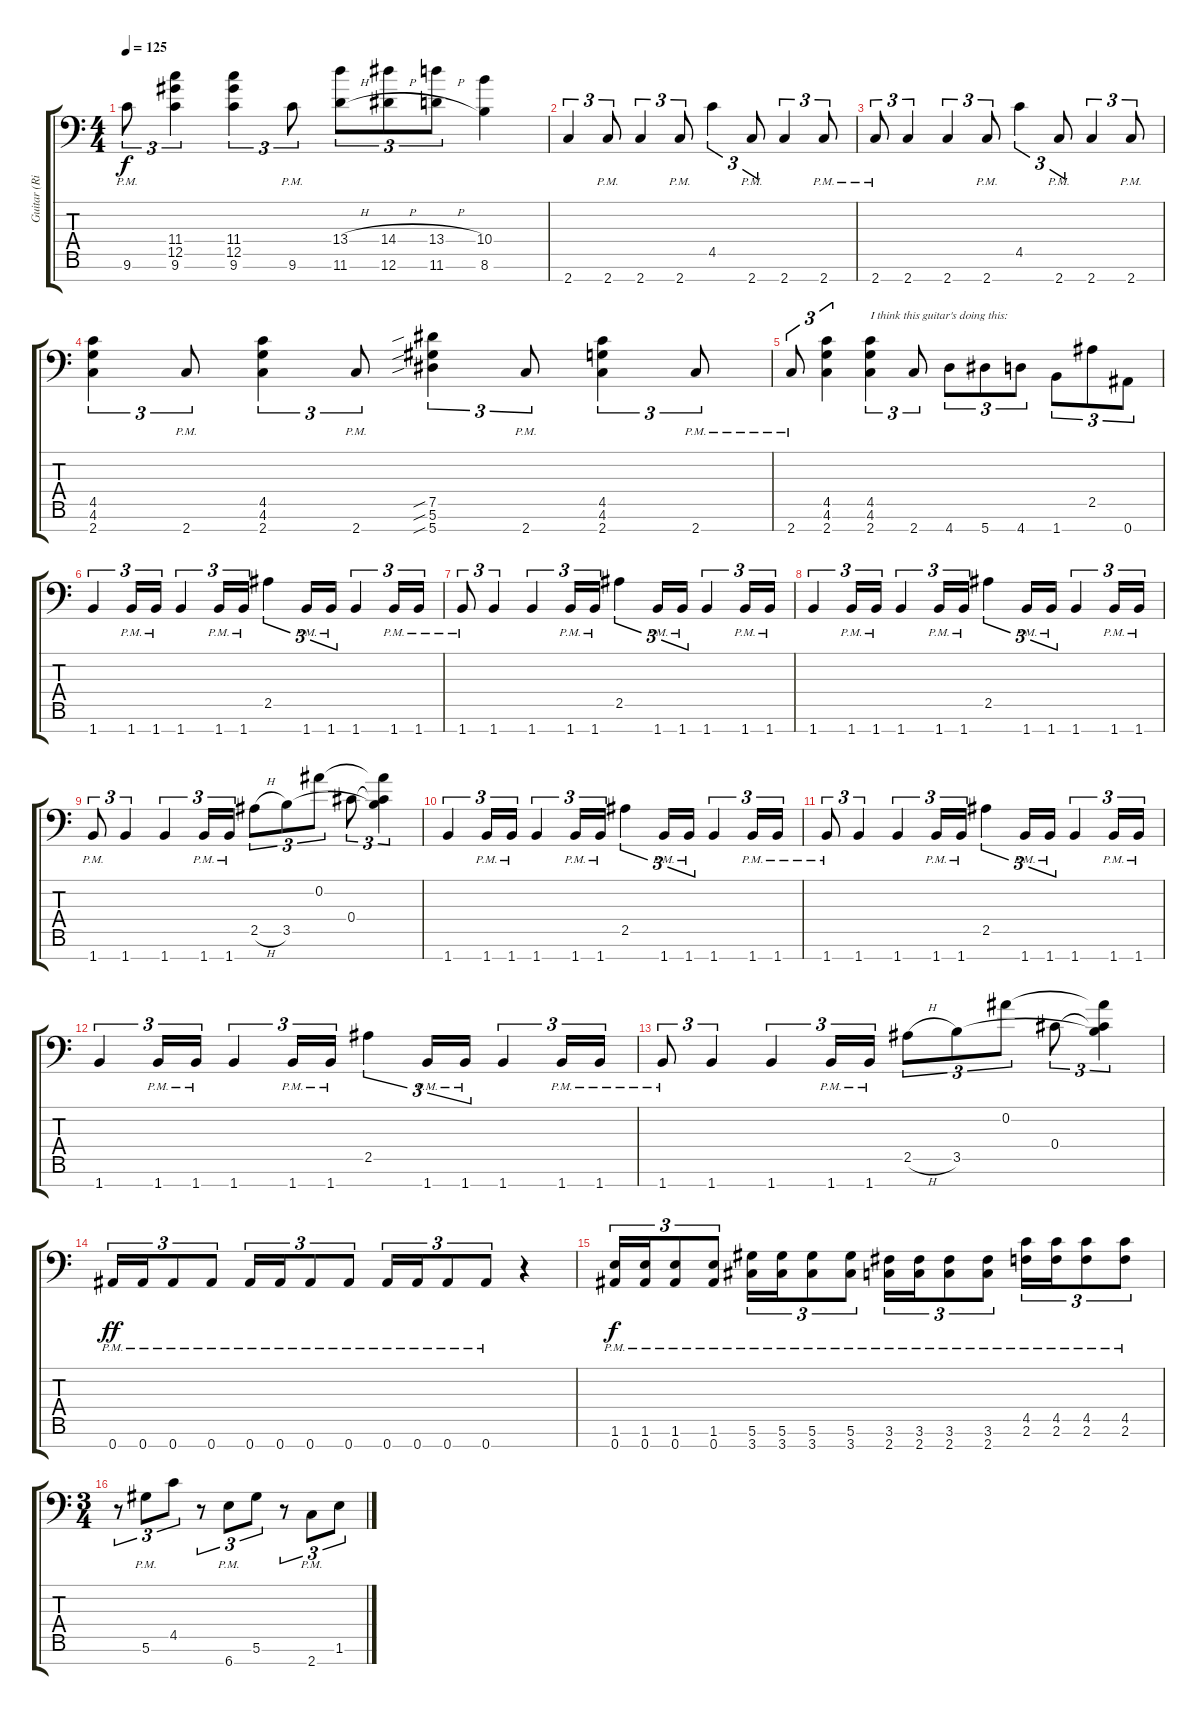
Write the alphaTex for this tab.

\track ("Guitar (Right)" "Guitar (Ri") {instrument distortionguitar}
\staff {score tabs}
\tuning (Eb4 Bb3 Gb3 Db3 Ab2 Eb2 Bb1) {hide}
\ts (4 4)
\tempo 125
\clef f4
\ks c
9.6{pm}.8{tu (3 2) dy f} (11.4 12.5 9.6).4{tu (3 2)} (11.4 12.5 9.6).4{tu (3 2)} 9.6{pm}.8{tu (3 2)} (13.4{h} 11.6{h}).8{tu (3 2)} (14.4{h} 12.6{h}).8{tu (3 2)} (13.4{h} 11.6{h}).8{tu (3 2)} (10.4 8.6).4 |
2.7.4{tu (3 2)} 2.7{pm}.8{tu (3 2)} 2.7.4{tu (3 2)} 2.7{pm}.8{tu (3 2)} 4.5.4{tu (3 2)} 2.7{pm}.8{tu (3 2)} 2.7.4{tu (3 2)} 2.7{pm}.8{tu (3 2)} |
2.7{pm}.8{tu (3 2)} 2.7.4{tu (3 2)} 2.7.4{tu (3 2)} 2.7{pm}.8{tu (3 2)} 4.5.4{tu (3 2)} 2.7{pm}.8{tu (3 2)} 2.7.4{tu (3 2)} 2.7{pm}.8{tu (3 2)} |
(4.5 4.6 2.7).4{tu (3 2)} 2.7{pm}.8{tu (3 2)} (4.5 4.6 2.7).4{tu (3 2)} 2.7{pm}.8{tu (3 2)} (7.5{sib} 5.6{sib} 5.7{sib}).4{tu (3 2)} 2.7{pm}.8{tu (3 2)} (4.5 4.6 2.7).4{tu (3 2)} 2.7{pm}.8{tu (3 2)} |
2.7{pm}.8{tu (3 2)} (4.5 4.6 2.7).4{tu (3 2)} (4.5 4.6 2.7).4{tu (3 2) txt "I think this guitar's doing this:"} 2.7.8{tu (3 2)} 4.7.8{tu (3 2)} 5.7.8{tu (3 2)} 4.7.8{tu (3 2)} 1.7.8{tu (3 2)} 2.5.8{tu (3 2)} 0.7.8{tu (3 2)} |
1.7.4{tu (3 2)} 1.7{pm}.16{tu (3 2)} 1.7{pm}.16{tu (3 2)} 1.7.4{tu (3 2)} 1.7{pm}.16{tu (3 2)} 1.7{pm}.16{tu (3 2)} 2.5.4{tu (3 2)} 1.7{pm}.16{tu (3 2)} 1.7{pm}.16{tu (3 2)} 1.7.4{tu (3 2)} 1.7{pm}.16{tu (3 2)} 1.7{pm}.16{tu (3 2)} |
1.7{pm}.8{tu (3 2)} 1.7.4{tu (3 2)} 1.7.4{tu (3 2)} 1.7{pm}.16{tu (3 2)} 1.7{pm}.16{tu (3 2)} 2.5.4{tu (3 2)} 1.7{pm}.16{tu (3 2)} 1.7{pm}.16{tu (3 2)} 1.7.4{tu (3 2)} 1.7{pm}.16{tu (3 2)} 1.7{pm}.16{tu (3 2)} |
1.7.4{tu (3 2)} 1.7{pm}.16{tu (3 2)} 1.7{pm}.16{tu (3 2)} 1.7.4{tu (3 2)} 1.7{pm}.16{tu (3 2)} 1.7{pm}.16{tu (3 2)} 2.5.4{tu (3 2)} 1.7{pm}.16{tu (3 2)} 1.7{pm}.16{tu (3 2)} 1.7.4{tu (3 2)} 1.7{pm}.16{tu (3 2)} 1.7{pm}.16{tu (3 2)} |
1.7{pm}.8{tu (3 2)} 1.7.4{tu (3 2)} 1.7.4{tu (3 2)} 1.7{pm}.16{tu (3 2)} 1.7{pm}.16{tu (3 2)} 2.5{h}.8{tu (3 2)} 3.5.8{tu (3 2)} 0.2.8{tu (3 2)} 0.4.8{tu (3 2)} (0.2{t} 0.4{t} 3.5{t}).4{tu (3 2)} |
1.7.4{tu (3 2)} 1.7{pm}.16{tu (3 2)} 1.7{pm}.16{tu (3 2)} 1.7.4{tu (3 2)} 1.7{pm}.16{tu (3 2)} 1.7{pm}.16{tu (3 2)} 2.5.4{tu (3 2)} 1.7{pm}.16{tu (3 2)} 1.7{pm}.16{tu (3 2)} 1.7.4{tu (3 2)} 1.7{pm}.16{tu (3 2)} 1.7{pm}.16{tu (3 2)} |
1.7{pm}.8{tu (3 2)} 1.7.4{tu (3 2)} 1.7.4{tu (3 2)} 1.7{pm}.16{tu (3 2)} 1.7{pm}.16{tu (3 2)} 2.5.4{tu (3 2)} 1.7{pm}.16{tu (3 2)} 1.7{pm}.16{tu (3 2)} 1.7.4{tu (3 2)} 1.7{pm}.16{tu (3 2)} 1.7{pm}.16{tu (3 2)} |
1.7.4{tu (3 2)} 1.7{pm}.16{tu (3 2)} 1.7{pm}.16{tu (3 2)} 1.7.4{tu (3 2)} 1.7{pm}.16{tu (3 2)} 1.7{pm}.16{tu (3 2)} 2.5.4{tu (3 2)} 1.7{pm}.16{tu (3 2)} 1.7{pm}.16{tu (3 2)} 1.7.4{tu (3 2)} 1.7{pm}.16{tu (3 2)} 1.7{pm}.16{tu (3 2)} |
1.7{pm}.8{tu (3 2)} 1.7.4{tu (3 2)} 1.7.4{tu (3 2)} 1.7{pm}.16{tu (3 2)} 1.7{pm}.16{tu (3 2)} 2.5{h}.8{tu (3 2)} 3.5.8{tu (3 2)} 0.2.8{tu (3 2)} 0.4.8{tu (3 2)} (0.2{t} 0.4{t} 3.5{t}).4{tu (3 2)} |
0.7{pm}.16{tu (3 2) dy ff} 0.7{pm}.16{tu (3 2)} 0.7{pm}.8{tu (3 2)} 0.7{pm}.8{tu (3 2)} 0.7{pm}.16{tu (3 2)} 0.7{pm}.16{tu (3 2)} 0.7{pm}.8{tu (3 2)} 0.7{pm}.8{tu (3 2)} 0.7{pm}.16{tu (3 2)} 0.7{pm}.16{tu (3 2)} 0.7{pm}.8{tu (3 2)} 0.7{pm}.8{tu (3 2)} r.4 |
(1.6{pm} 0.7{pm}).16{tu (3 2) dy f} (1.6{pm} 0.7{pm}).16{tu (3 2)} (1.6{pm} 0.7{pm}).8{tu (3 2)} (1.6{pm} 0.7{pm}).8{tu (3 2)} (5.6{pm} 3.7{pm}).16{tu (3 2)} (5.6{pm} 3.7{pm}).16{tu (3 2)} (5.6{pm} 3.7{pm}).8{tu (3 2)} (5.6{pm} 3.7{pm}).8{tu (3 2)} (3.6{pm} 2.7{pm}).16{tu (3 2)} (3.6{pm} 2.7{pm}).16{tu (3 2)} (3.6{pm} 2.7{pm}).8{tu (3 2)} (3.6{pm} 2.7{pm}).8{tu (3 2)} (4.5{pm} 2.6{pm}).16{tu (3 2)} (4.5{pm} 2.6{pm}).16{tu (3 2)} (4.5{pm} 2.6{pm}).8{tu (3 2)} (4.5{pm} 2.6{pm}).8{tu (3 2)} |
\ts (3 4)
r.8{tu (3 2)} 5.6{pm}.8{tu (3 2)} 4.5.8{tu (3 2)} r.8{tu (3 2)} 6.7{pm}.8{tu (3 2)} 5.6.8{tu (3 2)} r.8{tu (3 2)} 2.7{pm}.8{tu (3 2)} 1.6.8{tu (3 2)}
